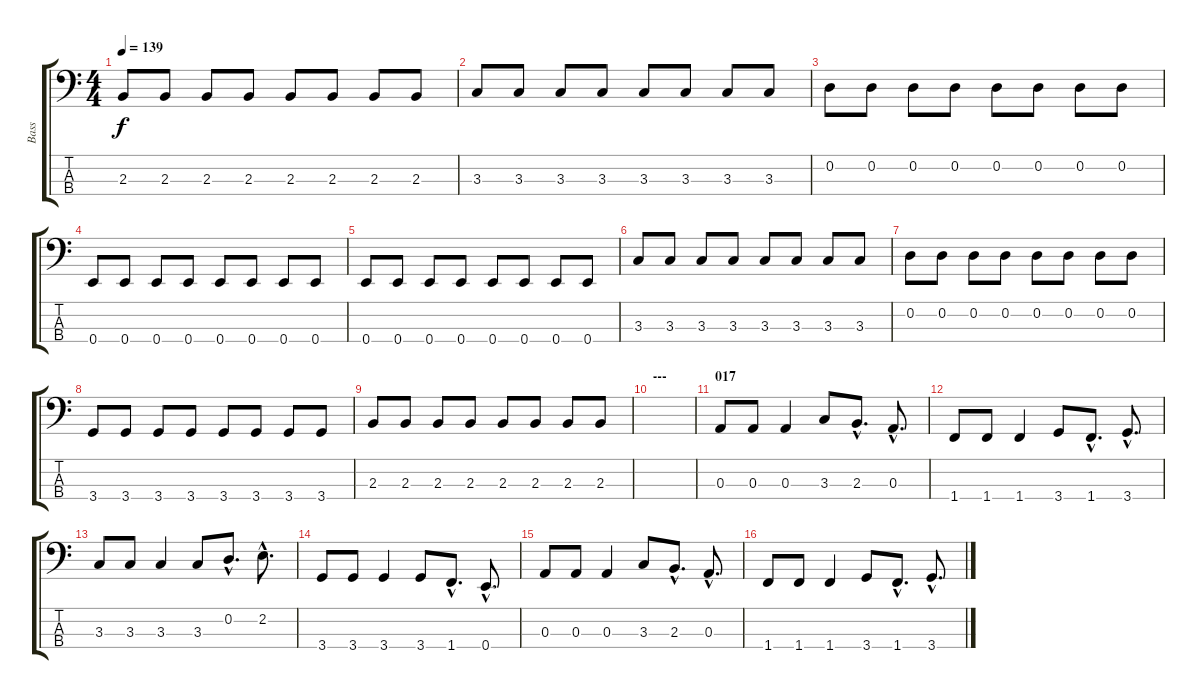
\track ("Bass" "Bass") {instrument electricbasspick}
\staff {score tabs}
\tuning (G2 D2 A1 E1) {hide}
\ts (4 4)
\tempo 139
\clef f4
\ks c
2.3.8{dy f} 2.3.8 2.3.8 2.3.8 2.3.8 2.3.8 2.3.8 2.3.8 |
3.3.8 3.3.8 3.3.8 3.3.8 3.3.8 3.3.8 3.3.8 3.3.8 |
0.2.8 0.2.8 0.2.8 0.2.8 0.2.8 0.2.8 0.2.8 0.2.8 |
0.4.8 0.4.8 0.4.8 0.4.8 0.4.8 0.4.8 0.4.8 0.4.8 |
0.4.8 0.4.8 0.4.8 0.4.8 0.4.8 0.4.8 0.4.8 0.4.8 |
3.3.8 3.3.8 3.3.8 3.3.8 3.3.8 3.3.8 3.3.8 3.3.8 |
0.2.8 0.2.8 0.2.8 0.2.8 0.2.8 0.2.8 0.2.8 0.2.8 |
3.4.8 3.4.8 3.4.8 3.4.8 3.4.8 3.4.8 3.4.8 3.4.8 |
2.3.8 2.3.8 2.3.8 2.3.8 2.3.8 2.3.8 2.3.8 2.3.8 |
\section ("" "---")
|
\section ("" "017")
0.3.8 0.3.8 0.3.4 3.3.8 2.3{hac}.8{d} 0.3{hac}.8{d} |
1.4.8 1.4.8 1.4.4 3.4.8 1.4{hac}.8{d} 3.4{hac}.8{d} |
3.3.8 3.3.8 3.3.4 3.3.8 0.2{hac}.8{d} 2.2{hac}.8{d} |
3.4.8 3.4.8 3.4.4 3.4.8 1.4{hac}.8{d} 0.4{hac}.8{d} |
0.3.8 0.3.8 0.3.4 3.3.8 2.3{hac}.8{d} 0.3{hac}.8{d} |
1.4.8 1.4.8 1.4.4 3.4.8 1.4{hac}.8{d} 3.4{hac}.8{d}
